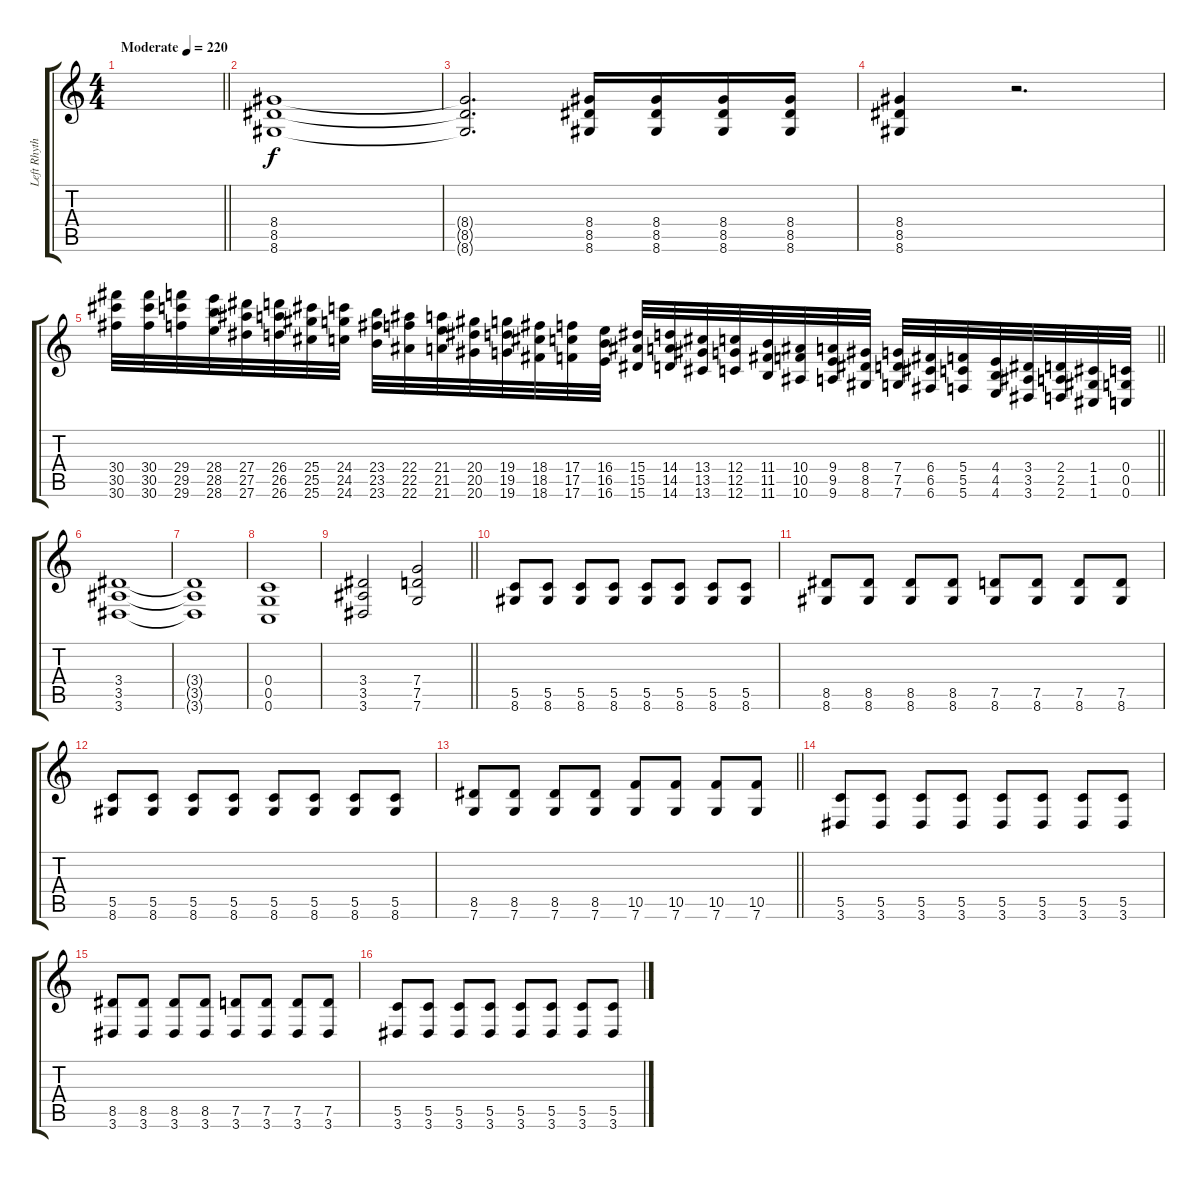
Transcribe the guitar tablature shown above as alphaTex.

\track ("Left Rhythm" "Left Rhyth") {instrument distortionguitar}
\staff {score tabs}
\tuning (D4 A3 F3 C3 G2 C2) {hide}
\ts (4 4)
\section ("" "")
\tempo (220 "Moderate")
\clef g2
\barLineRight lightlight
\ks c
|
\section ("" "")
(8.4 8.5 8.6).1 |
(8.4{t} 8.5{t} 8.6{t}).2{d} (8.4 8.5 8.6).16 (8.4 8.5 8.6).16 (8.4 8.5 8.6).16 (8.4 8.5 8.6).16 |
(8.4 8.5 8.6).4 r.2{d} |
\barLineRight lightlight
(30.4 30.5 30.6).32{instrument guitarfretnoise} (30.4 30.5 30.6).32 (29.4 29.5 29.6).32 (28.4 28.5 28.6).32 (27.4 27.5 27.6).32 (26.4 26.5 26.6).32 (25.4 25.5 25.6).32 (24.4 24.5 24.6).32 (23.4 23.5 23.6).32 (22.4 22.5 22.6).32 (21.4 21.5 21.6).32 (20.4 20.5 20.6).32 (19.4 19.5 19.6).32 (18.4 18.5 18.6).32 (17.4 17.5 17.6).32 (16.4 16.5 16.6).32 (15.4 15.5 15.6).32 (14.4 14.5 14.6).32 (13.4 13.5 13.6).32 (12.4 12.5 12.6).32 (11.4 11.5 11.6).32 (10.4 10.5 10.6).32 (9.4 9.5 9.6).32 (8.4 8.5 8.6).32 (7.4 7.5 7.6).32 (6.4 6.5 6.6).32 (5.4 5.5 5.6).32 (4.4 4.5 4.6).32 (3.4 3.5 3.6).32 (2.4 2.5 2.6).32 (1.4 1.5 1.6).32 (0.4 0.5 0.6).32 |
(3.4 3.5 3.6).1{instrument distortionguitar} |
(3.4{t} 3.5{t} 3.6{t}).1 |
(0.4 0.5 0.6).1 |
\barLineRight lightlight
(3.4 3.5 3.6).2 (7.4 7.5 7.6).2 |
\section ("" "")
(5.5 8.6).8 (5.5 8.6).8 (5.5 8.6).8 (5.5 8.6).8 (5.5 8.6).8 (5.5 8.6).8 (5.5 8.6).8 (5.5 8.6).8 |
(8.5 8.6).8 (8.5 8.6).8 (8.5 8.6).8 (8.5 8.6).8 (7.5 8.6).8 (7.5 8.6).8 (7.5 8.6).8 (7.5 8.6).8 |
(5.5 8.6).8 (5.5 8.6).8 (5.5 8.6).8 (5.5 8.6).8 (5.5 8.6).8 (5.5 8.6).8 (5.5 8.6).8 (5.5 8.6).8 |
\barLineRight lightlight
(8.5 7.6).8 (8.5 7.6).8 (8.5 7.6).8 (8.5 7.6).8 (10.5 7.6).8 (10.5 7.6).8 (10.5 7.6).8 (10.5 7.6).8 |
(5.5 3.6).8 (5.5 3.6).8 (5.5 3.6).8 (5.5 3.6).8 (5.5 3.6).8 (5.5 3.6).8 (5.5 3.6).8 (5.5 3.6).8 |
(8.5 3.6).8 (8.5 3.6).8 (8.5 3.6).8 (8.5 3.6).8 (7.5 3.6).8 (7.5 3.6).8 (7.5 3.6).8 (7.5 3.6).8 |
(5.5 3.6).8 (5.5 3.6).8 (5.5 3.6).8 (5.5 3.6).8 (5.5 3.6).8 (5.5 3.6).8 (5.5 3.6).8 (5.5 3.6).8
